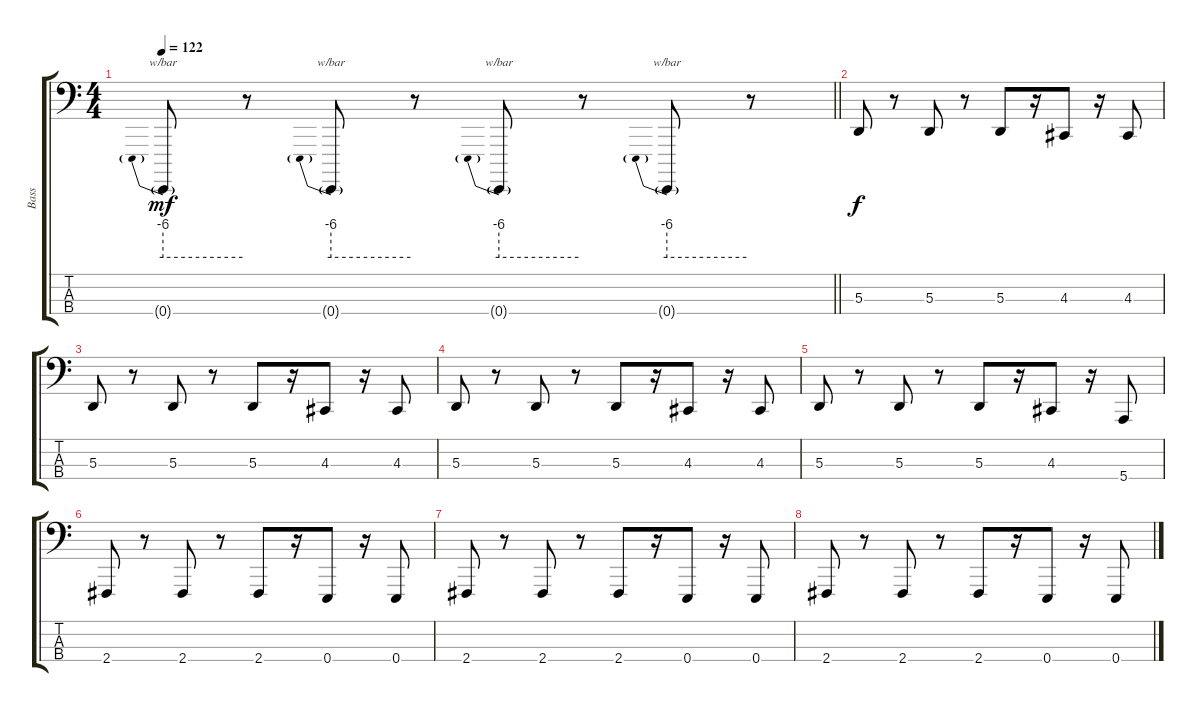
\track ("Bass" "Bass") {instrument lead1square}
\staff {score tabs}
\tuning (G2 D2 A1 E1) {hide}
\ts (4 4)
\tempo 122
\clef f4
\barLineRight lightlight
\ks c
0.4{g}.8{tbe (predive default 0 -24 60 -24) dy mf} r.8 0.4{g}.8{tbe (predive default 0 -24 60 -24)} r.8 0.4{g}.8{tbe (predive default 0 -24 60 -24)} r.8 0.4{g}.8{tbe (predive default 0 -24 60 -24)} r.8 |
\section ("" "")
5.3.8{dy f volume 12} r.8 5.3.8 r.8 5.3.8 r.16 4.3.8 r.16 4.3.8 |
5.3.8 r.8 5.3.8 r.8 5.3.8 r.16 4.3.8 r.16 4.3.8 |
5.3.8 r.8 5.3.8 r.8 5.3.8 r.16 4.3.8 r.16 4.3.8 |
5.3.8 r.8 5.3.8 r.8 5.3.8 r.16 4.3.8 r.16 5.4.8 |
2.4.8 r.8 2.4.8 r.8 2.4.8 r.16 0.4.8 r.16 0.4.8 |
2.4.8 r.8 2.4.8 r.8 2.4.8 r.16 0.4.8 r.16 0.4.8 |
2.4.8 r.8 2.4.8 r.8 2.4.8 r.16 0.4.8 r.16 0.4.8
